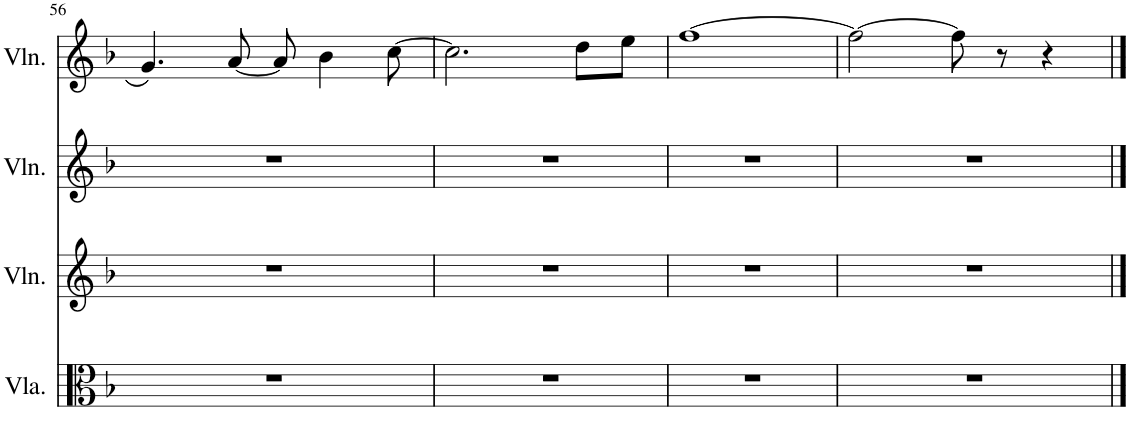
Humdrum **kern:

**kern	**kern	**kern	**kern
*part4	*part3	*part2	*part1
*staff4	*staff3	*staff2	*staff1
*I"Viola	*I"Violin	*I"Violin	*I"Violin
*I'Vla.	*I'Vln.	*I'Vln.	*I'Vln.
!!LO:PB:g=z
*clefC3	*clefG2	*clefG2	*clefG2
*k[b-]	*k[b-]	*k[b-]	*k[b-]
*M4/4	*M4/4	*M4/4	*M4/4
=56	=56	=56	=56
1r	1r	1r	4.g/
.	.	.	[8a/
.	.	.	8a/]
.	.	.	4b-\
.	.	.	[8cc\
=57	=57	=57	=57
1r	1r	1r	2.cc\]
.	.	.	8dd\L
.	.	.	8ee\J
=58	=58	=58	=58
1r	1r	1r	[1ff
=59	=59	=59	=59
1r	1r	1r	2ff\_
.	.	.	8ff\]
.	.	.	8r
.	.	.	4r
==	==	==	==
*-	*-	*-	*-
